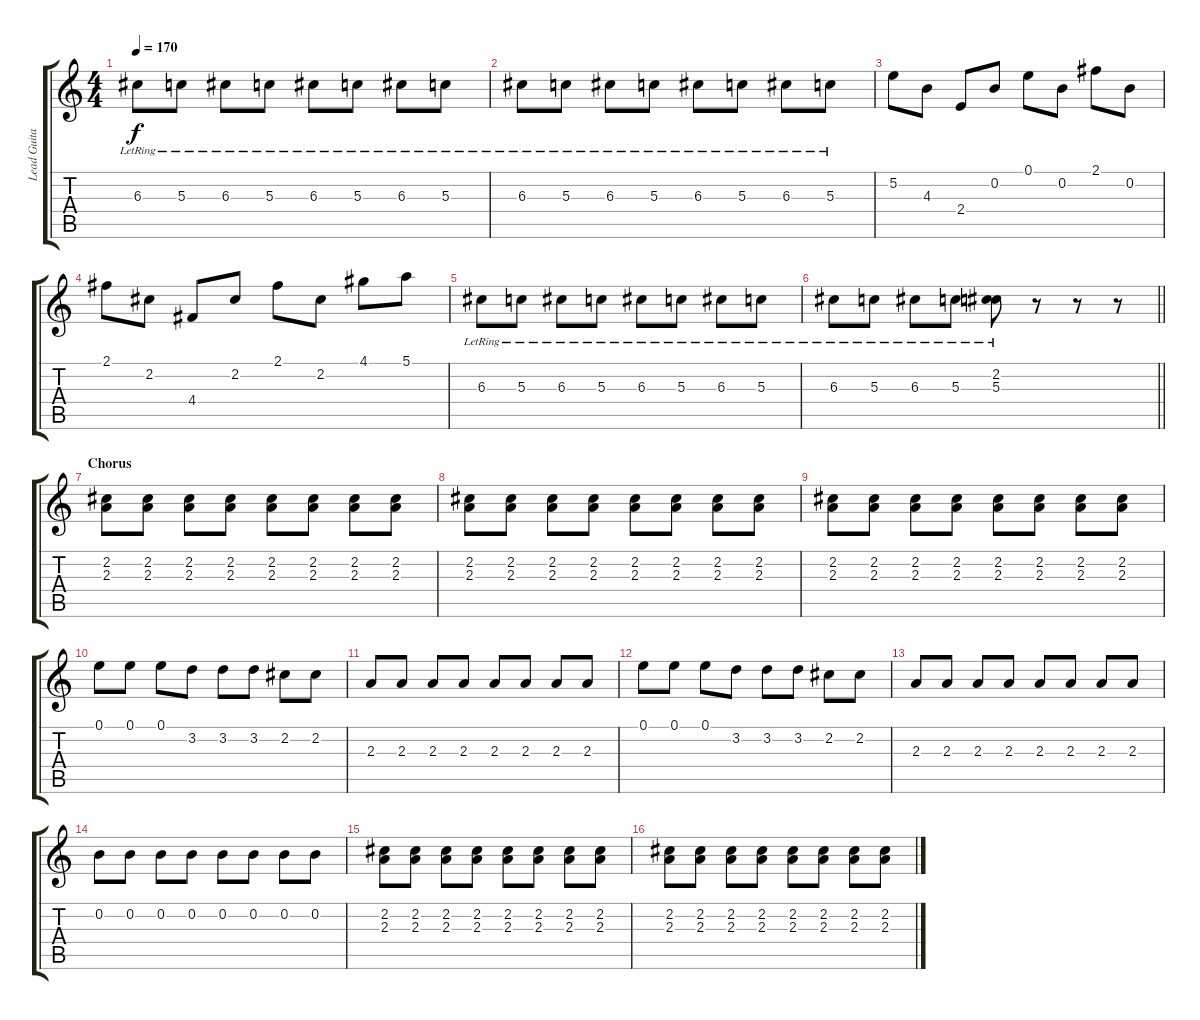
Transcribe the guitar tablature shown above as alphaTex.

\track ("Lead Guitar" "Lead Guita") {instrument distortionguitar}
\staff {score tabs}
\tuning (E4 B3 G3 D3 A2 E2) {hide}
\ts (4 4)
\tempo 170
\clef g2
\ks c
6.3{lr}.8{dy f} 5.3{lr}.8 6.3{lr}.8 5.3{lr}.8 6.3{lr}.8 5.3{lr}.8 6.3{lr}.8 5.3{lr}.8 |
6.3{lr}.8 5.3{lr}.8 6.3{lr}.8 5.3{lr}.8 6.3{lr}.8 5.3{lr}.8 6.3{lr}.8 5.3{lr}.8 |
5.2.8 4.3.8 2.4.8 0.2.8 0.1.8 0.2.8 2.1.8 0.2.8 |
2.1.8 2.2.8 4.4.8 2.2.8 2.1.8 2.2.8 4.1.8 5.1.8 |
6.3{lr}.8 5.3{lr}.8 6.3{lr}.8 5.3{lr}.8 6.3{lr}.8 5.3{lr}.8 6.3{lr}.8 5.3{lr}.8 |
\barLineRight lightlight
6.3{lr}.8 5.3{lr}.8 6.3{lr}.8 5.3{lr}.8 (2.2{lr} 5.3).8 r.8 r.8 r.8 |
\section ("" "Chorus")
(2.2 2.3).8 (2.2 2.3).8 (2.2 2.3).8 (2.2 2.3).8 (2.2 2.3).8 (2.2 2.3).8 (2.2 2.3).8 (2.2 2.3).8 |
(2.2 2.3).8 (2.2 2.3).8 (2.2 2.3).8 (2.2 2.3).8 (2.2 2.3).8 (2.2 2.3).8 (2.2 2.3).8 (2.2 2.3).8 |
(2.2 2.3).8 (2.2 2.3).8 (2.2 2.3).8 (2.2 2.3).8 (2.2 2.3).8 (2.2 2.3).8 (2.2 2.3).8 (2.2 2.3).8 |
0.1.8 0.1.8 0.1.8 3.2.8 3.2.8 3.2.8 2.2.8 2.2.8 |
2.3.8 2.3.8 2.3.8 2.3.8 2.3.8 2.3.8 2.3.8 2.3.8 |
0.1.8 0.1.8 0.1.8 3.2.8 3.2.8 3.2.8 2.2.8 2.2.8 |
2.3.8 2.3.8 2.3.8 2.3.8 2.3.8 2.3.8 2.3.8 2.3.8 |
0.2.8 0.2.8 0.2.8 0.2.8 0.2.8 0.2.8 0.2.8 0.2.8 |
(2.2 2.3).8 (2.2 2.3).8 (2.2 2.3).8 (2.2 2.3).8 (2.2 2.3).8 (2.2 2.3).8 (2.2 2.3).8 (2.2 2.3).8 |
(2.2 2.3).8 (2.2 2.3).8 (2.2 2.3).8 (2.2 2.3).8 (2.2 2.3).8 (2.2 2.3).8 (2.2 2.3).8 (2.2 2.3).8
